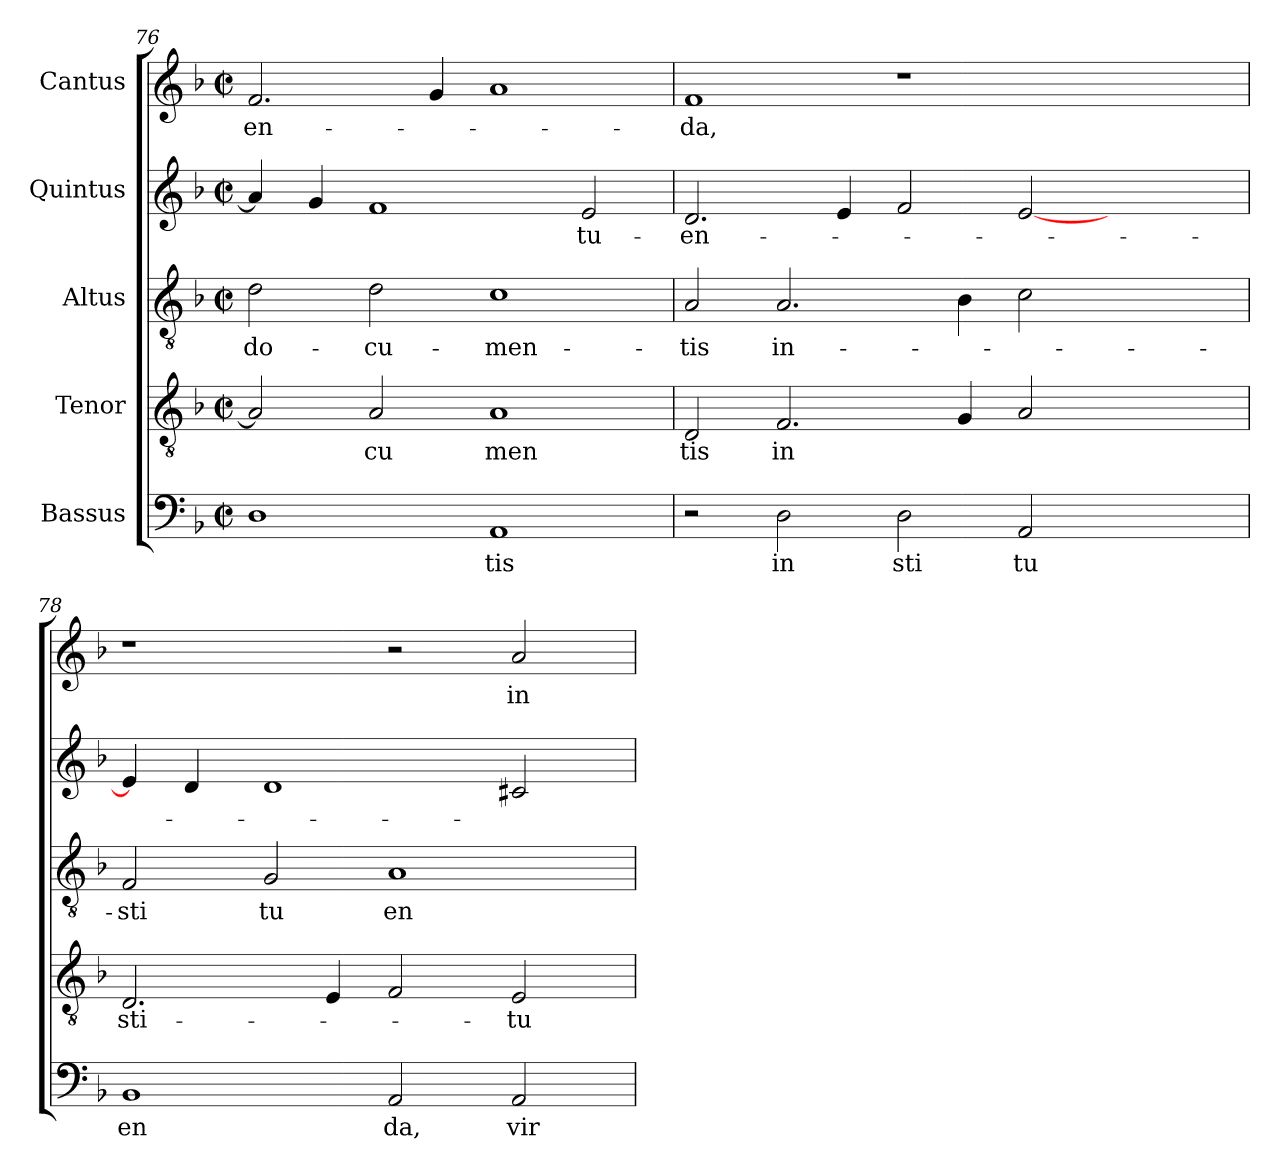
**kern	**text	**kern	**text	**kern	**text	**kern	**text	**kern	**text
*part5	*part5	*part4	*part4	*part3	*part3	*part2	*part2	*part1	*part1
*staff5	*staff5	*staff4	*staff4	*staff3	*staff3	*staff2	*staff2	*staff1	*staff1
*I"Bassus	*	*I"Tenor	*	*I"Altus	*	*I"Quintus	*	*I"Cantus	*
*clefF4	*	*clefGv2	*	*clefGv2	*	*clefG2	*	*clefG2	*
*k[b-]	*	*k[b-]	*	*k[b-]	*	*k[b-]	*	*k[b-]	*
*F:	*	*F:	*	*F:	*	*F:	*	*F:	*
*M2/2	*	*M2/2	*	*M2/2	*	*M2/2	*	*M2/2	*
*met(c|)	*	*met(c|)	*	*met(c|)	*	*met(c|)	*	*met(c|)	*
=76	=76	=76	=76	=76	=76	=76	=76	=76	=76
!	!	!	!	!	!LO:LY:b:cj	!	!	!	!LO:LY:b:cj
1D	.	2A/]	.	2d\	do-	4a/]	.	2.f/	-en-
.	.	.	.	.	.	4g/	.	.	.
!	!	!	!LO:LY:b:cj	!	!LO:LY:b:cj	!	!	!	!
.	.	2A/	cu	2d\	-cu-	1f	.	.	.
.	.	.	.	.	.	.	.	4g/	.
!	!LO:LY:b:cj	!	!LO:LY:b:cj	!	!LO:LY:b:cj	!	!	!	!
1AA	tis	1A	men	1c	-men-	.	.	1a	.
!	!	!	!	!	!	!	!LO:LY:b:cj	!	!
.	.	.	.	.	.	2e/	-tu-	.	.
=77	=77	=77	=77	=77	=77	=77	=77	=77	=77
!	!	!	!LO:LY:b:cj	!	!LO:LY:b:cj	!	!LO:LY:b:cj	!	!LO:LY:b:cj
2r	.	2D/	tis	2A/	-tis	2.d/	-en-	1f	-da,
!	!LO:LY:b:cj	!	!LO:LY:b:cj	!	!LO:LY:b:cj	!	!	!	!
2D\	in	2.F/	in	2.A/	in-	.	.	.	.
.	.	.	.	.	.	4e/	.	.	.
!	!LO:LY:b:cj	!	!	!	!	!	!	!LO:N:vis=1	!
2D\	sti	.	.	.	.	2f/	.	0r	.
.	.	4G/	.	4B-\	.	.	.	.	.
!	!LO:LY:b:cj	!	!	!	!	!	!	!	!
2AA/	tu	2A/	.	2c\	.	[>2e/	.	.	.
1ryy	.	1ryy	.	1ryy	.	1ryy	.	.	.
!!LO:LB:g=z
=78	=78	=78	=78	=78	=78	=78	=78	=78	=78
!	!LO:LY:b:cj	!	!LO:LY:b:cj	!	!LO:LY:b:cj	!	!	!	!
*	*	*	*	*	*	*^	*	*	*
1BB-	en	2.D/	sti-	2F/	-sti	4e/]	4ryy	.	1r	.
.	.	.	.	.	.	4d/	16ryy	.	.	.
.	.	.	.	.	.	.	1ryy	.	.	.
!	!	!	!	!	!LO:LY:b:cj	!	!	!	!	!
.	.	.	.	2G/	tu	1d	.	.	.	.
.	.	4E/	.	.	.	.	.	.	.	.
!	!LO:LY:b:cj	!	!	!	!LO:LY:b:cj	!	!	!	!	!
2AA/	da,	2F/	.	1A	en	.	.	.	2r	.
.	.	.	.	.	.	.	2ryy	.	.	.
!	!LO:LY:b:cj	!	!LO:LY:b:cj	!	!	!	!	!	!	!LO:LY:b:cj
2AA/	vir	2E/	-tu-	.	.	2c#/	.	.	2a/	in
.	.	.	.	.	.	.	8.ryy	.	.	.
*	*	*	*	*	*	*v	*v	*	*	*
=	=	=	=	=	=	=	=	=	=
*-	*-	*-	*-	*-	*-	*-	*-	*-	*-
